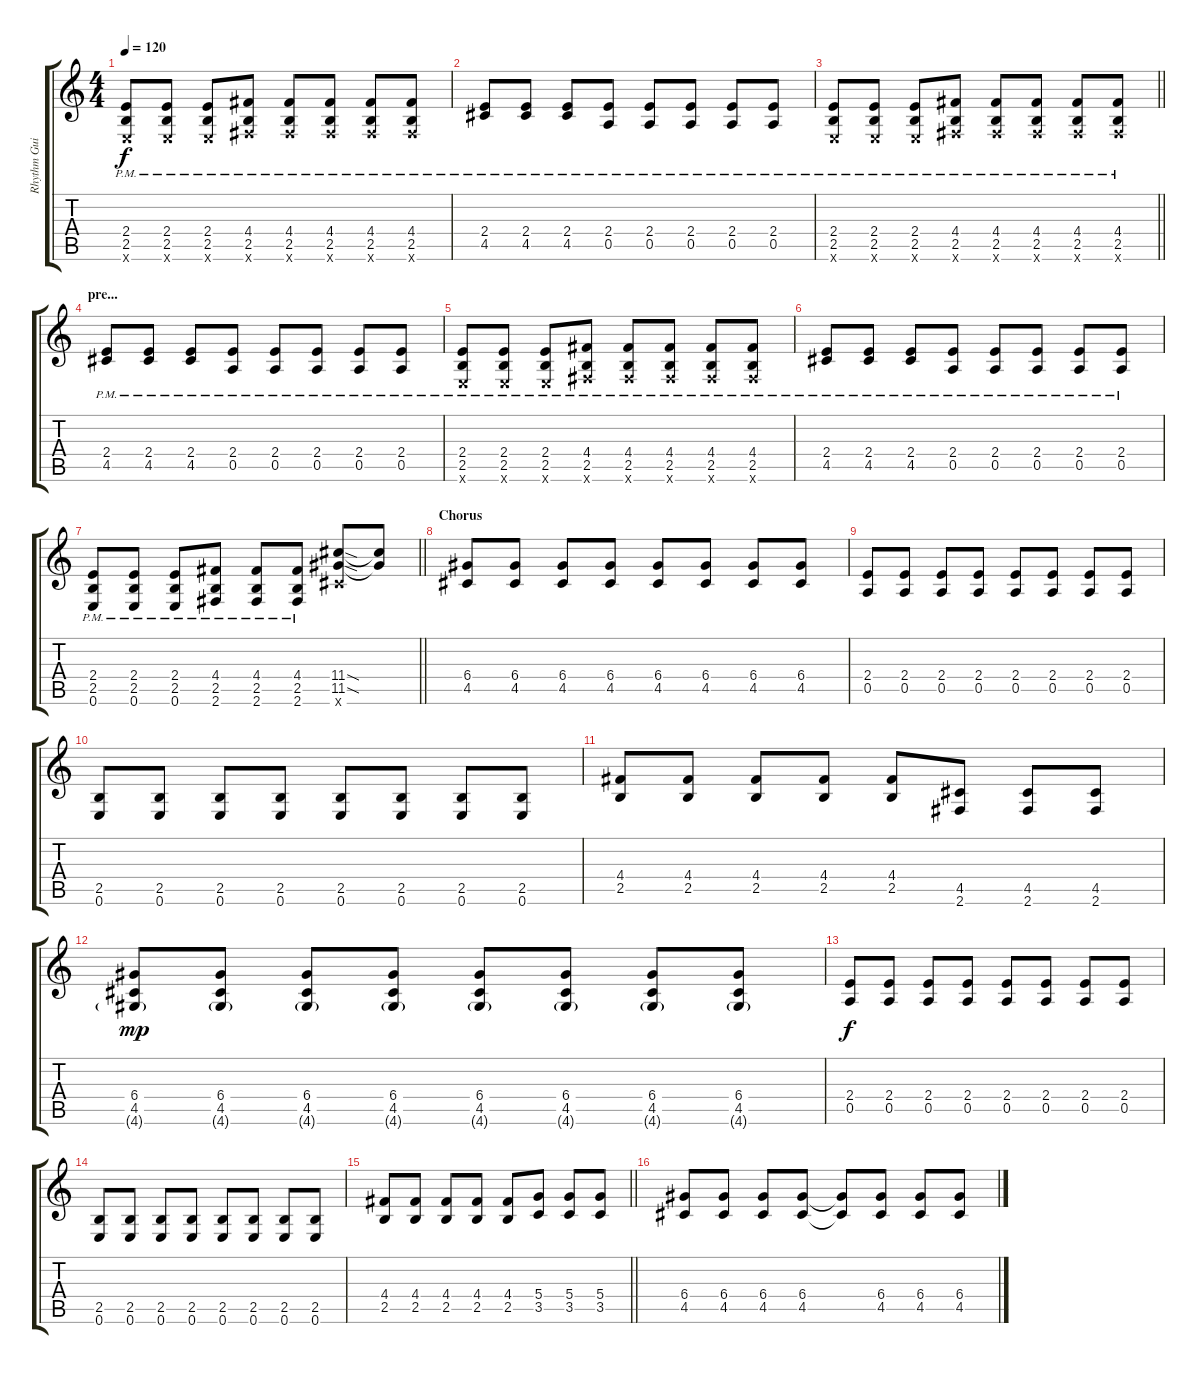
\track ("Rhythm Guitar" "Rhythm Gui") {instrument distortionguitar}
\staff {score tabs}
\tuning (E4 B3 G3 D3 A2 E2) {hide}
\ts (4 4)
\tempo 120
\clef g2
\ks c
(2.4 2.5{pm} 0.6{x}).8{dy f} (2.4 2.5{pm} 0.6{x}).8 (2.4 2.5{pm} 0.6{x}).8 (4.4 2.5{pm} 2.6{x}).8 (4.4 2.5{pm} 2.6{x}).8 (4.4 2.5{pm} 2.6{x}).8 (4.4 2.5{pm} 2.6{x}).8 (4.4 2.5{pm} 2.6{x}).8 |
(2.4 4.5{pm}).8 (2.4{pm} 4.5{pm}).8 (2.4{pm} 4.5{pm}).8 (2.4{pm} 0.5{pm}).8 (2.4{pm} 0.5{pm}).8 (2.4{pm} 0.5{pm}).8 (2.4{pm} 0.5{pm}).8 (2.4 0.5{pm}).8 |
\barLineRight lightlight
(2.4 2.5{pm} 0.6{x}).8 (2.4 2.5{pm} 0.6{x}).8 (2.4 2.5{pm} 0.6{x}).8 (4.4 2.5{pm} 2.6{x}).8 (4.4 2.5{pm} 2.6{x}).8 (4.4 2.5{pm} 2.6{x}).8 (4.4 2.5{pm} 2.6{x}).8 (4.4 2.5{pm} 2.6{x}).8 |
\section ("" "pre...")
(2.4 4.5{pm}).8 (2.4{pm} 4.5{pm}).8 (2.4{pm} 4.5{pm}).8 (2.4{pm} 0.5{pm}).8 (2.4{pm} 0.5{pm}).8 (2.4{pm} 0.5{pm}).8 (2.4{pm} 0.5{pm}).8 (2.4 0.5{pm}).8 |
(2.4 2.5{pm} 0.6{x}).8 (2.4 2.5{pm} 0.6{x}).8 (2.4 2.5{pm} 0.6{x}).8 (4.4 2.5{pm} 2.6{x}).8 (4.4 2.5{pm} 2.6{x}).8 (4.4 2.5{pm} 2.6{x}).8 (4.4 2.5{pm} 2.6{x}).8 (4.4 2.5{pm} 2.6{x}).8 |
(2.4{pm} 4.5{pm}).8 (2.4 4.5{pm}).8 (2.4 4.5{pm}).8 (2.4 0.5{pm}).8 (2.4 0.5{pm}).8 (2.4 0.5{pm}).8 (2.4 0.5{pm}).8 (2.4 0.5{pm}).8 |
\barLineRight lightlight
(2.4{pm} 2.5{pm} 0.6).8 (2.4{pm} 2.5{pm} 0.6).8 (2.4{pm} 2.5{pm} 0.6).8 (4.4{pm} 2.5{pm} 2.6).8 (4.4{pm} 2.5{pm} 2.6).8 (4.4{pm} 2.5{pm} 2.6).8 (11.4{sod} 11.5{sod} 9.6{x}).8{volume 16 balance 8 instrument distortionguitar} (11.4{t} 11.5{t}).8 |
\section ("" "Chorus")
(6.4 4.5).8 (6.4 4.5).8 (6.4 4.5).8 (6.4 4.5).8 (6.4 4.5).8 (6.4 4.5).8 (6.4 4.5).8 (6.4 4.5).8 |
(2.4 0.5).8 (2.4 0.5).8 (2.4 0.5).8 (2.4 0.5).8 (2.4 0.5).8 (2.4 0.5).8 (2.4 0.5).8 (2.4 0.5).8 |
(2.5 0.6).8 (2.5 0.6).8 (2.5 0.6).8 (2.5 0.6).8 (2.5 0.6).8 (2.5 0.6).8 (2.5 0.6).8 (2.5 0.6).8 |
(4.4 2.5).8 (4.4 2.5).8 (4.4 2.5).8 (4.4 2.5).8 (4.4 2.5).8 (4.5 2.6).8 (4.5 2.6).8 (4.5 2.6).8 |
(6.4 4.5 4.6{g}).8{dy mp} (6.4 4.5 4.6{g}).8 (6.4 4.5 4.6{g}).8 (6.4 4.5 4.6{g}).8 (6.4 4.5 4.6{g}).8 (6.4 4.5 4.6{g}).8 (6.4 4.5 4.6{g}).8 (6.4 4.5 4.6{g}).8 |
(2.4 0.5).8{dy f} (2.4 0.5).8 (2.4 0.5).8 (2.4 0.5).8 (2.4 0.5).8 (2.4 0.5).8 (2.4 0.5).8 (2.4 0.5).8 |
(2.5 0.6).8 (2.5 0.6).8 (2.5 0.6).8 (2.5 0.6).8 (2.5 0.6).8 (2.5 0.6).8 (2.5 0.6).8 (2.5 0.6).8 |
\barLineRight lightlight
(4.4 2.5).8 (4.4 2.5).8 (4.4 2.5).8 (4.4 2.5).8 (4.4 2.5).8 (5.4 3.5).8 (5.4 3.5).8 (5.4 3.5).8 |
\section ("" "")
(6.4 4.5).8 (6.4 4.5).8 (6.4 4.5).8 (6.4 4.5).8 (6.4{t} 4.5{t}).8 (6.4 4.5).8 (6.4 4.5).8 (6.4 4.5).8
